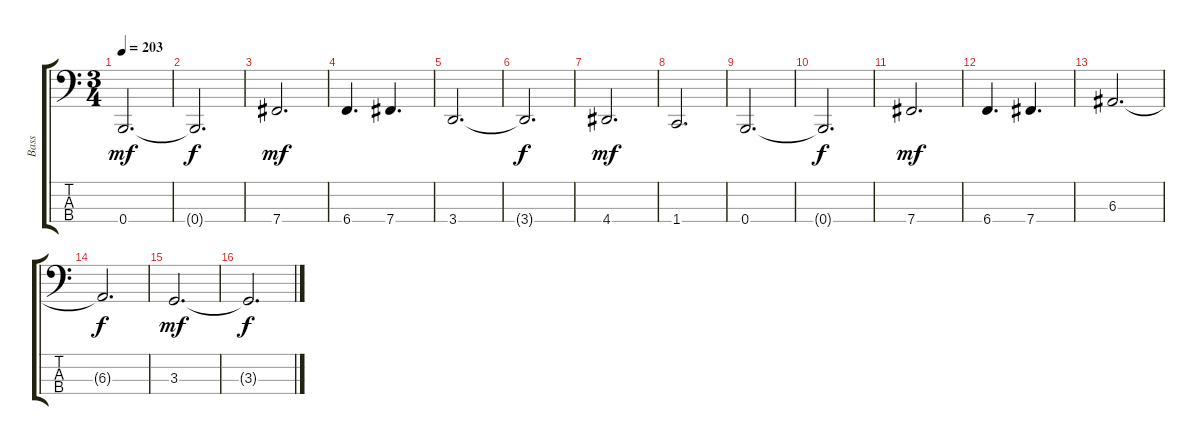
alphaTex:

\track ("Bass" "Bass") {instrument electricbasspick}
\staff {score tabs}
\tuning (D2 A1 E1 B0) {hide}
\ts (3 4)
\tempo 203
\clef f4
\ks c
0.4.2{d dy mf} |
0.4{t}.2{d dy f} |
7.4.2{d dy mf} |
6.4.4{d} 7.4.4{d} |
3.4.2{d} |
3.4{t}.2{d dy f} |
4.4.2{d dy mf} |
1.4.2{d} |
0.4.2{d} |
0.4{t}.2{d dy f} |
7.4.2{d dy mf} |
6.4.4{d} 7.4.4{d} |
6.3.2{d} |
6.3{t}.2{d dy f} |
3.3.2{d dy mf} |
3.3{t}.2{d dy f}
